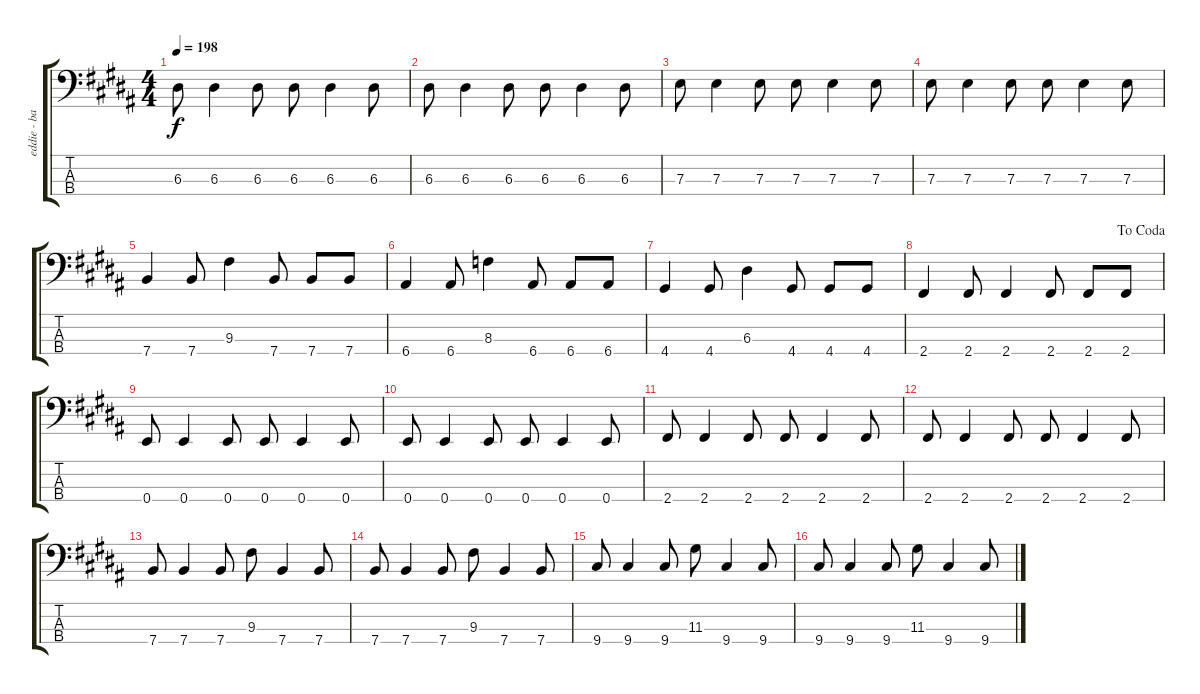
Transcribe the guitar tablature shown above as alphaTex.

\track ("eddie - bass" "eddie - ba") {instrument electricbasspick}
\staff {score tabs}
\tuning (G2 D2 A1 E1) {hide}
\ts (4 4)
\tempo 198
\clef f4
\ks b
6.3.8{dy f} 6.3.4 6.3.8 6.3.8 6.3.4 6.3.8 |
\ks g#minor
6.3.8 6.3.4 6.3.8 6.3.8 6.3.4 6.3.8 |
7.3.8 7.3.4 7.3.8 7.3.8 7.3.4 7.3.8 |
7.3.8 7.3.4 7.3.8 7.3.8 7.3.4 7.3.8 |
\ks b
7.4.4 7.4.8 9.3.4 7.4.8 7.4.8 7.4.8 |
\ks g#minor
6.4.4 6.4.8 8.3.4 6.4.8 6.4.8 6.4.8 |
4.4.4 4.4.8 6.3.4 4.4.8 4.4.8 4.4.8 |
\jump dacoda
2.4.4 2.4.8 2.4.4 2.4.8 2.4.8 2.4.8 |
\ks b
0.4.8 0.4.4 0.4.8 0.4.8 0.4.4 0.4.8 |
\ks g#minor
0.4.8 0.4.4 0.4.8 0.4.8 0.4.4 0.4.8 |
2.4.8 2.4.4 2.4.8 2.4.8 2.4.4 2.4.8 |
2.4.8 2.4.4 2.4.8 2.4.8 2.4.4 2.4.8 |
\ks b
7.4.8 7.4.4 7.4.8 9.3.8 7.4.4 7.4.8 |
\ks g#minor
7.4.8 7.4.4 7.4.8 9.3.8 7.4.4 7.4.8 |
9.4.8 9.4.4 9.4.8 11.3.8 9.4.4 9.4.8 |
9.4.8 9.4.4 9.4.8 11.3.8 9.4.4 9.4.8
